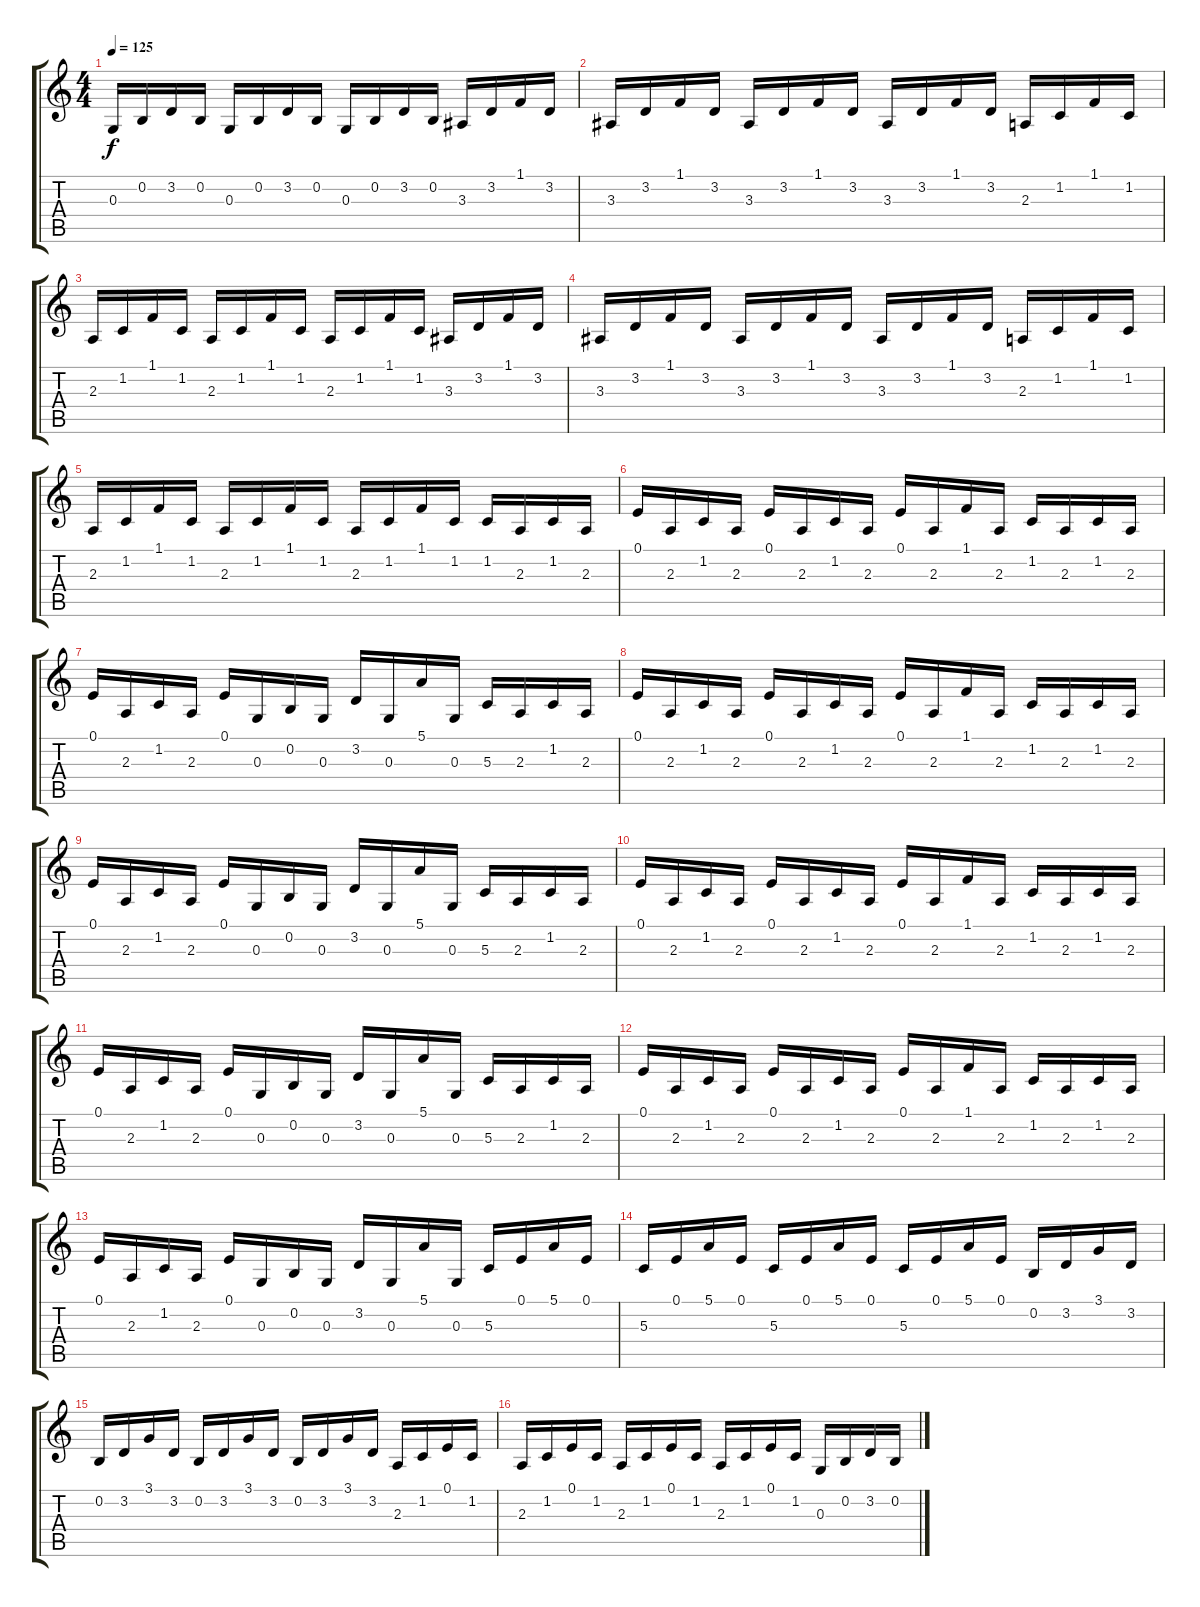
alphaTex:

\track "" {instrument vibraphone}
\staff {score tabs}
\tuning (E4 B3 G3 D3 A2 E2) {hide}
\ts (4 4)
\tempo 125
\clef g2
\ks c
0.3.16{dy f} 0.2.16 3.2.16 0.2.16 0.3.16 0.2.16 3.2.16 0.2.16 0.3.16 0.2.16 3.2.16 0.2.16 3.3.16 3.2.16 1.1.16 3.2.16 |
3.3.16 3.2.16 1.1.16 3.2.16 3.3.16 3.2.16 1.1.16 3.2.16 3.3.16 3.2.16 1.1.16 3.2.16 2.3.16 1.2.16 1.1.16 1.2.16 |
2.3.16 1.2.16 1.1.16 1.2.16 2.3.16 1.2.16 1.1.16 1.2.16 2.3.16 1.2.16 1.1.16 1.2.16 3.3.16 3.2.16 1.1.16 3.2.16 |
3.3.16 3.2.16 1.1.16 3.2.16 3.3.16 3.2.16 1.1.16 3.2.16 3.3.16 3.2.16 1.1.16 3.2.16 2.3.16 1.2.16 1.1.16 1.2.16 |
2.3.16 1.2.16 1.1.16 1.2.16 2.3.16 1.2.16 1.1.16 1.2.16 2.3.16 1.2.16 1.1.16 1.2.16 1.2.16 2.3.16 1.2.16 2.3.16 |
0.1.16 2.3.16 1.2.16 2.3.16 0.1.16 2.3.16 1.2.16 2.3.16 0.1.16 2.3.16 1.1.16 2.3.16 1.2.16 2.3.16 1.2.16 2.3.16 |
0.1.16 2.3.16 1.2.16 2.3.16 0.1.16 0.3.16 0.2.16 0.3.16 3.2.16 0.3.16 5.1.16 0.3.16 5.3.16 2.3.16 1.2.16 2.3.16 |
0.1.16 2.3.16 1.2.16 2.3.16 0.1.16 2.3.16 1.2.16 2.3.16 0.1.16 2.3.16 1.1.16 2.3.16 1.2.16 2.3.16 1.2.16 2.3.16 |
0.1.16 2.3.16 1.2.16 2.3.16 0.1.16 0.3.16 0.2.16 0.3.16 3.2.16 0.3.16 5.1.16 0.3.16 5.3.16 2.3.16 1.2.16 2.3.16 |
0.1.16 2.3.16 1.2.16 2.3.16 0.1.16 2.3.16 1.2.16 2.3.16 0.1.16 2.3.16 1.1.16 2.3.16 1.2.16 2.3.16 1.2.16 2.3.16 |
0.1.16 2.3.16 1.2.16 2.3.16 0.1.16 0.3.16 0.2.16 0.3.16 3.2.16 0.3.16 5.1.16 0.3.16 5.3.16 2.3.16 1.2.16 2.3.16 |
0.1.16 2.3.16 1.2.16 2.3.16 0.1.16 2.3.16 1.2.16 2.3.16 0.1.16 2.3.16 1.1.16 2.3.16 1.2.16 2.3.16 1.2.16 2.3.16 |
0.1.16 2.3.16 1.2.16 2.3.16 0.1.16 0.3.16 0.2.16 0.3.16 3.2.16 0.3.16 5.1.16 0.3.16 5.3.16 0.1.16 5.1.16 0.1.16 |
5.3.16 0.1.16 5.1.16 0.1.16 5.3.16 0.1.16 5.1.16 0.1.16 5.3.16 0.1.16 5.1.16 0.1.16 0.2.16 3.2.16 3.1.16 3.2.16 |
0.2.16 3.2.16 3.1.16 3.2.16 0.2.16 3.2.16 3.1.16 3.2.16 0.2.16 3.2.16 3.1.16 3.2.16 2.3.16 1.2.16 0.1.16 1.2.16 |
2.3.16 1.2.16 0.1.16 1.2.16 2.3.16 1.2.16 0.1.16 1.2.16 2.3.16 1.2.16 0.1.16 1.2.16 0.3.16 0.2.16 3.2.16 0.2.16
